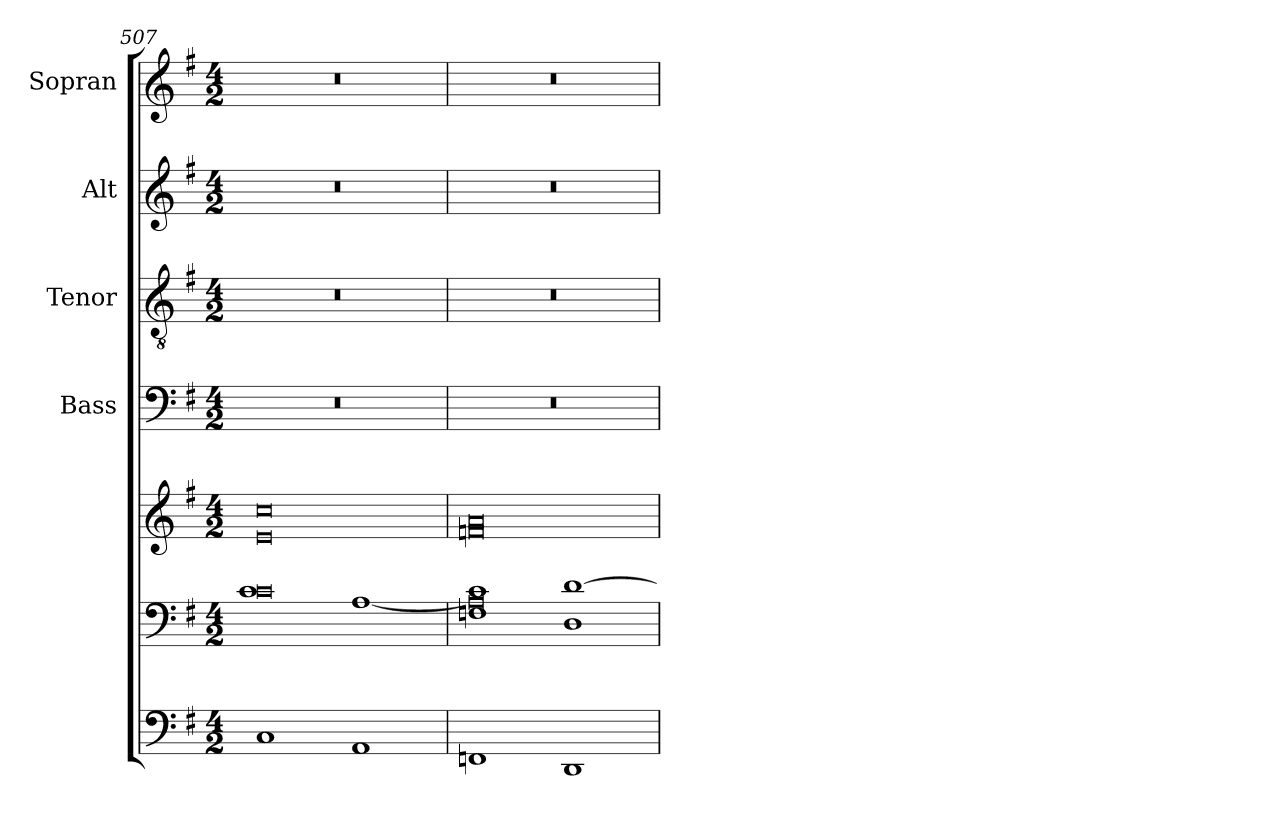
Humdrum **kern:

**kern	**kern	**kern	**kern	**kern	**kern	**kern
*part6	*part5	*part5	*part4	*part3	*part2	*part1
*staff7	*staff6	*staff5	*staff4	*staff3	*staff2	*staff1
*	*	*	*I"Bass	*I"Tenor	*I"Alt	*I"Sopran
*	*	*	*I'B.	*I'T.	*I'A.	*I'S.
*clefF4	*clefF4	*clefG2	*clefF4	*clefGv2	*clefG2	*clefG2
*k[f#]	*k[f#]	*k[f#]	*k[f#]	*k[f#]	*k[f#]	*k[f#]
*G:	*G:	*G:	*G:	*G:	*G:	*G:
*M4/2	*M4/2	*M4/2	*M4/2	*M4/2	*M4/2	*M4/2
=507	=507	=507	=507	=507	=507	=507
*	*^	*	*	*	*	*
1C	0c	1c	0e 0cc	0r	0r	0r	0r
1AA	.	[>1A	.	.	.	.	.
=508	=508	=508	=508	=508	=508	=508	=508
1FFn	1Fn 1c	0A]	0fn 0a	0r	0r	0r	0r
1DD	1D [>1d	.	.	.	.	.	.
*	*v	*v	*	*	*	*	*
=	=	=	=	=	=	=
*-	*-	*-	*-	*-	*-	*-
